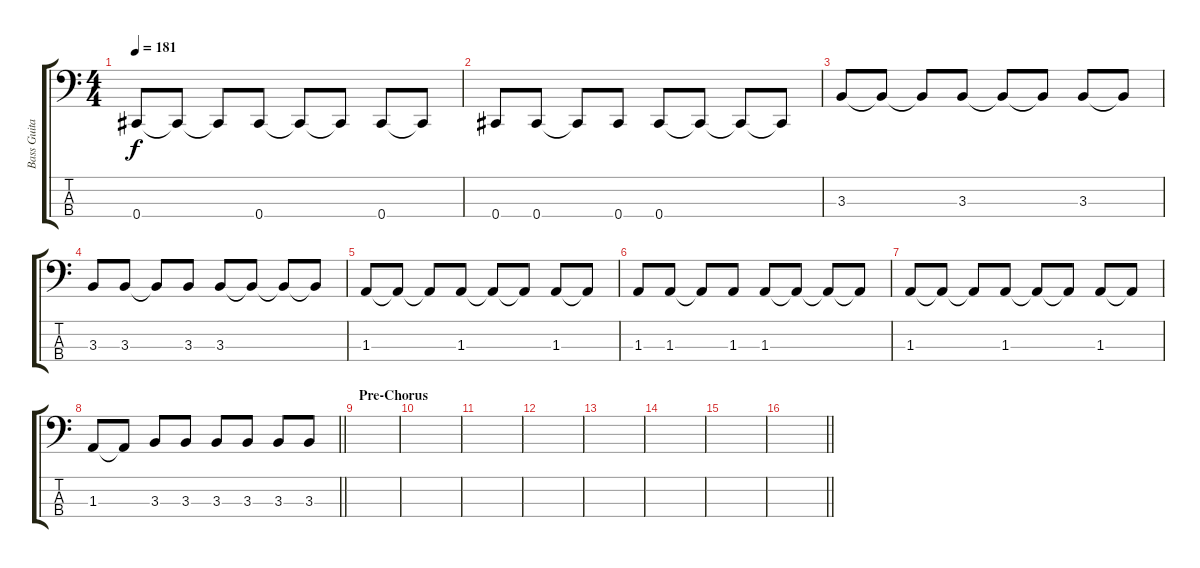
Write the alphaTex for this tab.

\track ("Bass Guitar" "Bass Guita") {instrument electricbassfinger}
\staff {score tabs}
\tuning (Gb2 Db2 Ab1 Db1) {hide}
\ts (4 4)
\tempo 181
\clef f4
\ks c
0.4.8{dy f} 0.4{t}.8 0.4{t}.8 0.4.8 0.4{t}.8 0.4{t}.8 0.4.8 0.4{t}.8 |
0.4.8 0.4.8 0.4{t}.8 0.4.8 0.4.8 0.4{t}.8 0.4{t}.8 0.4{t}.8 |
3.3.8 3.3{t}.8 3.3{t}.8 3.3.8 3.3{t}.8 3.3{t}.8 3.3.8 3.3{t}.8 |
3.3.8 3.3.8 3.3{t}.8 3.3.8 3.3.8 3.3{t}.8 3.3{t}.8 3.3{t}.8 |
1.3.8 1.3{t}.8 1.3{t}.8 1.3.8 1.3{t}.8 1.3{t}.8 1.3.8 1.3{t}.8 |
1.3.8 1.3.8 1.3{t}.8 1.3.8 1.3.8 1.3{t}.8 1.3{t}.8 1.3{t}.8 |
1.3.8 1.3{t}.8 1.3{t}.8 1.3.8 1.3{t}.8 1.3{t}.8 1.3.8 1.3{t}.8 |
\barLineRight lightlight
1.3.8 1.3{t}.8 3.3.8 3.3.8 3.3.8 3.3.8 3.3.8 3.3.8 |
\section ("" "Pre-Chorus")
|
|
|
|
|
|
|
\barLineRight lightlight
